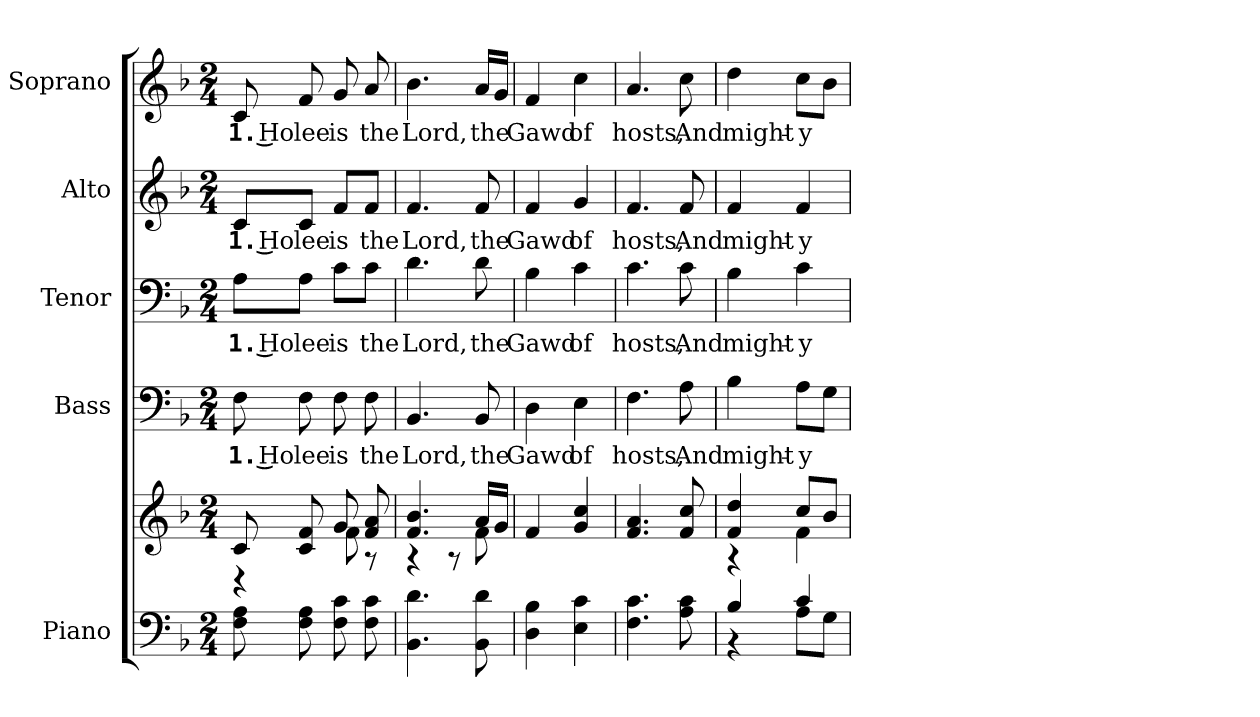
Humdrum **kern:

**kern	**kern	**kern	**text	**kern	**text	**kern	**text	**kern	**text
*part5	*part5	*part4	*part4	*part3	*part3	*part2	*part2	*part1	*part1
*staff6	*staff5	*staff4	*staff4	*staff3	*staff3	*staff2	*staff2	*staff1	*staff1
*I"Piano	*	*I"Bass	*	*I"Tenor	*	*I"Alto	*	*I"Soprano	*
*I'Pno.	*	*I'B.	*	*I'T.	*	*I'A.	*	*I'S.	*
!!LO:PB:g=z
*clefF4	*clefG2	*clefF4	*	*clefF4	*	*clefG2	*	*clefG2	*
*k[b-]	*k[b-]	*k[b-]	*	*k[b-]	*	*k[b-]	*	*k[b-]	*
*F:	*F:	*F:	*	*F:	*	*F:	*	*F:	*
*M2/4	*M2/4	*M2/4	*	*M2/4	*	*M2/4	*	*M2/4	*
*MM95	*MM95	*MM95	*	*MM95	*	*MM95	*	*MM95	*
=1	=1	=1	=1	=1	=1	=1	=1	=1	=1
*	*^	*	*	*	*	*	*	*	*
!	!	!	!	!LO:LY:b:color=#000000	!	!	!	!	!	!
!	!	!	!	!	!	!LO:LY:b:color=#000000	!	!	!	!
!	!	!	!	!	!	!	!	!LO:LY:b:color=#000000	!	!
!	!	!	!	!	!	!	!	!	!	!LO:LY:b:color=#000000
8Fi\ 8Ai	8ci/	4r	8Fi\	1. Ho	8Ai\L	1. Ho	8ci/L	1. Ho	8ci/	1. Ho
!	!	!	!	!LO:LY:b:color=#000000	!	!	!	!	!	!
!	!	!	!	!	!	!LO:LY:b:color=#000000	!	!	!	!
!	!	!	!	!	!	!	!	!LO:LY:b:color=#000000	!	!
!	!	!	!	!	!	!	!	!	!	!LO:LY:b:color=#000000
8Fi\ 8Ai	8ci/ 8fi	.	8Fi\	lee	8Ai\J	lee	8ci/J	lee	8fi/	lee
!	!	!	!	!LO:LY:b:color=#000000	!	!	!	!	!	!
!	!	!	!	!	!	!LO:LY:b:color=#000000	!	!	!	!
!	!	!	!	!	!	!	!	!LO:LY:b:color=#000000	!	!
!	!	!	!	!	!	!	!	!	!	!LO:LY:b:color=#000000
8Fi\ 8ci	8gi/	8fi\	8Fi\	is	8ci\L	is	8fi/L	is	8gi/	is
!	!	!	!	!LO:LY:b:color=#000000	!	!	!	!	!	!
!	!	!	!	!	!	!LO:LY:b:color=#000000	!	!	!	!
!	!	!	!	!	!	!	!	!LO:LY:b:color=#000000	!	!
!	!	!	!	!	!	!	!	!	!	!LO:LY:b:color=#000000
8Fi\ 8ci	8fi/ 8ai	8r	8Fi\	the	8ci\J	the	8fi/J	the	8ai/	the
=2	=2	=2	=2	=2	=2	=2	=2	=2	=2	=2
!	!	!	!	!LO:LY:b:color=#000000	!	!	!	!	!	!
!	!	!	!	!	!	!LO:LY:b:color=#000000	!	!	!	!
!	!	!	!	!	!	!	!	!LO:LY:b:color=#000000	!	!
!	!	!	!	!	!	!	!	!	!	!LO:LY:b:color=#000000
4.BB-i\ 4.di	4.fi/ 4.b-i	4r	4.BB-i/	Lord,	4.di\	Lord,	4.fi/	Lord,	4.b-i\	Lord,
.	.	8r	.	.	.	.	.	.	.	.
!	!	!	!	!LO:LY:b:color=#000000	!	!	!	!	!	!
!	!	!	!	!	!	!LO:LY:b:color=#000000	!	!	!	!
!	!	!	!	!	!	!	!	!LO:LY:b:color=#000000	!	!
!	!	!	!	!	!	!	!	!	!	!LO:LY:b:color=#000000
8BB-i\ 8di	16ai/LL	8fi\	8BB-i/	the	8di\	the	8fi/	the	16ai/LL	the
.	16gi/JJ	.	.	.	.	.	.	.	16gi/JJ	.
*	*v	*v	*	*	*	*	*	*	*	*
=3	=3	=3	=3	=3	=3	=3	=3	=3	=3
!	!	!	!LO:LY:b:color=#000000	!	!	!	!	!	!
!	!	!	!	!	!LO:LY:b:color=#000000	!	!	!	!
!	!	!	!	!	!	!	!LO:LY:b:color=#000000	!	!
!	!	!	!	!	!	!	!	!	!LO:LY:b:color=#000000
4Di\ 4B-i	4fi/	4Di\	Gawd	4B-i\	Gawd	4fi/	Gawd	4fi/	Gawd
!	!	!	!LO:LY:b:color=#000000	!	!	!	!	!	!
!	!	!	!	!	!LO:LY:b:color=#000000	!	!	!	!
!	!	!	!	!	!	!	!LO:LY:b:color=#000000	!	!
!	!	!	!	!	!	!	!	!	!LO:LY:b:color=#000000
4Ei\ 4ci	4gi/ 4cci	4Ei\	of	4ci\	of	4gi/	of	4cci\	of
!!LO:PB:g=z
=4	=4	=4	=4	=4	=4	=4	=4	=4	=4
!	!	!	!LO:LY:b:color=#000000	!	!	!	!	!	!
!	!	!	!	!	!LO:LY:b:color=#000000	!	!	!	!
!	!	!	!	!	!	!	!LO:LY:b:color=#000000	!	!
!	!	!	!	!	!	!	!	!	!LO:LY:b:color=#000000
4.Fi\ 4.ci	4.fi/ 4.ai	4.Fi\	hosts,	4.ci\	hosts,	4.fi/	hosts,	4.ai/	hosts,
!	!	!	!LO:LY:b:color=#000000	!	!	!	!	!	!
!	!	!	!	!	!LO:LY:b:color=#000000	!	!	!	!
!	!	!	!	!	!	!	!LO:LY:b:color=#000000	!	!
!	!	!	!	!	!	!	!	!	!LO:LY:b:color=#000000
8Ai\ 8ci	8fi/ 8cci	8Ai\	And	8ci\	And	8fi/	And	8cci\	And
=5	=5	=5	=5	=5	=5	=5	=5	=5	=5
*^	*^	*	*	*	*	*	*	*	*
!	!	!	!	!	!LO:LY:b:color=#000000	!	!	!	!	!	!
!	!	!	!	!	!	!	!LO:LY:b:color=#000000	!	!	!	!
!	!	!	!	!	!	!	!	!	!LO:LY:b:color=#000000	!	!
!	!	!	!	!	!	!	!	!	!	!	!LO:LY:b:color=#000000
4B-i/	4r	4fi/ 4ddi	4r	4B-i\	might-	4B-i\	might-	4fi/	might-	4ddi\	might-
!	!	!	!	!	!LO:LY:b:color=#000000	!	!	!	!	!	!
!	!	!	!	!	!	!	!LO:LY:b:color=#000000	!	!	!	!
!	!	!	!	!	!	!	!	!	!LO:LY:b:color=#000000	!	!
!	!	!	!	!	!	!	!	!	!	!	!LO:LY:b:color=#000000
4ci/	8Ai\L	8cci/L	4fi\	8Ai\L	-y	4ci\	-y	4fi/	-y	8cci\L	-y
.	8Gi\J	8b-i/J	.	8Gi\J	.	.	.	.	.	8b-i\J	.
*v	*v	*	*	*	*	*	*	*	*	*	*
*	*v	*v	*	*	*	*	*	*	*	*
=	=	=	=	=	=	=	=	=	=
*-	*-	*-	*-	*-	*-	*-	*-	*-	*-
